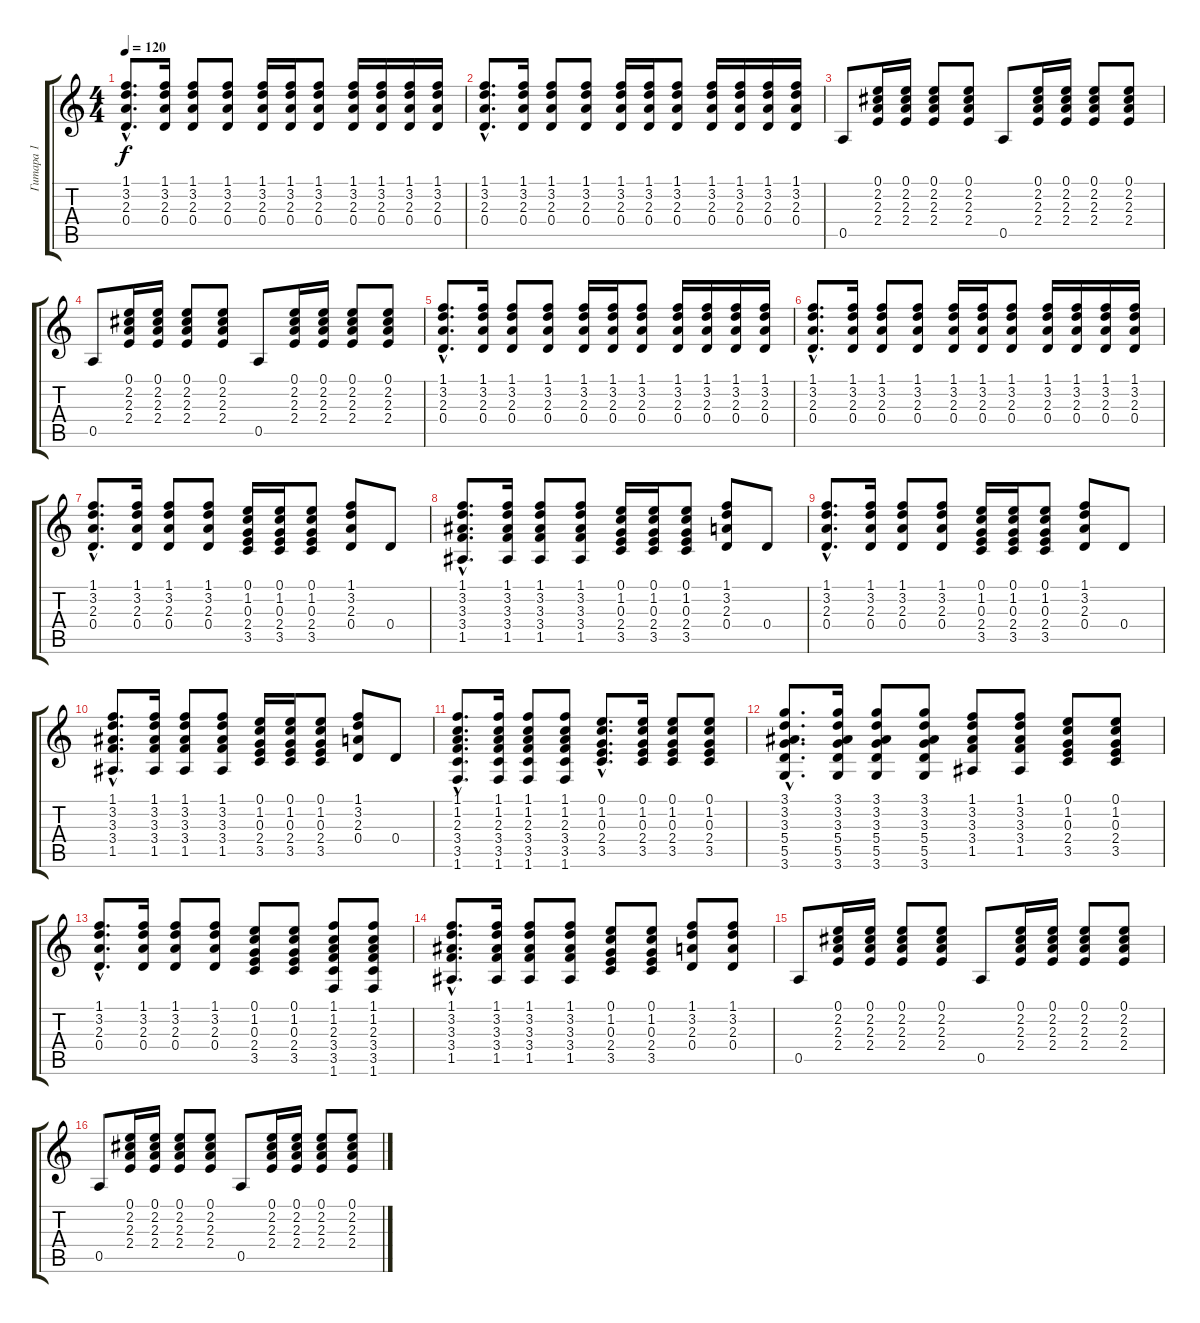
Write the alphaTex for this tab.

\track ("Гитара 1" "Гитара 1") {instrument acousticguitarsteel}
\staff {score tabs}
\tuning (E4 B3 G3 D3 A2 E2) {hide}
\ts (4 4)
\tempo 120
\clef g2
\ks c
(1.1{hac} 3.2{hac} 2.3{hac} 0.4{hac}).8{d dy f} (1.1 3.2 2.3 0.4).16 (1.1 3.2 2.3 0.4).8 (1.1 3.2 2.3 0.4).8 (1.1 3.2 2.3 0.4).16 (1.1 3.2 2.3 0.4).16 (1.1 3.2 2.3 0.4).8 (1.1 3.2 2.3 0.4).16 (1.1 3.2 2.3 0.4).16 (1.1 3.2 2.3 0.4).16 (1.1 3.2 2.3 0.4).16 |
(1.1{hac} 3.2{hac} 2.3{hac} 0.4{hac}).8{d} (1.1 3.2 2.3 0.4).16 (1.1 3.2 2.3 0.4).8 (1.1 3.2 2.3 0.4).8 (1.1 3.2 2.3 0.4).16 (1.1 3.2 2.3 0.4).16 (1.1 3.2 2.3 0.4).8 (1.1 3.2 2.3 0.4).16 (1.1 3.2 2.3 0.4).16 (1.1 3.2 2.3 0.4).16 (1.1 3.2 2.3 0.4).16 |
0.5.8 (0.1 2.2 2.3 2.4).16 (0.1 2.2 2.3 2.4).16 (0.1 2.2 2.3 2.4).8 (0.1 2.2 2.3 2.4).8 0.5.8 (0.1 2.2 2.3 2.4).16 (0.1 2.2 2.3 2.4).16 (0.1 2.2 2.3 2.4).8 (0.1 2.2 2.3 2.4).8 |
0.5.8 (0.1 2.2 2.3 2.4).16 (0.1 2.2 2.3 2.4).16 (0.1 2.2 2.3 2.4).8 (0.1 2.2 2.3 2.4).8 0.5.8 (0.1 2.2 2.3 2.4).16 (0.1 2.2 2.3 2.4).16 (0.1 2.2 2.3 2.4).8 (0.1 2.2 2.3 2.4).8 |
(1.1{hac} 3.2{hac} 2.3{hac} 0.4{hac}).8{d} (1.1 3.2 2.3 0.4).16 (1.1 3.2 2.3 0.4).8 (1.1 3.2 2.3 0.4).8 (1.1 3.2 2.3 0.4).16 (1.1 3.2 2.3 0.4).16 (1.1 3.2 2.3 0.4).8 (1.1 3.2 2.3 0.4).16 (1.1 3.2 2.3 0.4).16 (1.1 3.2 2.3 0.4).16 (1.1 3.2 2.3 0.4).16 |
(1.1{hac} 3.2{hac} 2.3{hac} 0.4{hac}).8{d} (1.1 3.2 2.3 0.4).16 (1.1 3.2 2.3 0.4).8 (1.1 3.2 2.3 0.4).8 (1.1 3.2 2.3 0.4).16 (1.1 3.2 2.3 0.4).16 (1.1 3.2 2.3 0.4).8 (1.1 3.2 2.3 0.4).16 (1.1 3.2 2.3 0.4).16 (1.1 3.2 2.3 0.4).16 (1.1 3.2 2.3 0.4).16 |
(1.1{hac} 3.2{hac} 2.3{hac} 0.4{hac}).8{d} (1.1 3.2 2.3 0.4).16 (1.1 3.2 2.3 0.4).8 (1.1 3.2 2.3 0.4).8 (0.1 1.2 0.3 2.4 3.5).16 (0.1 1.2 0.3 2.4 3.5).16 (0.1 1.2 0.3 2.4 3.5).8 (1.1 3.2 2.3 0.4).8 0.4.8 |
(1.1{hac} 3.2{hac} 3.3{hac} 3.4{hac} 1.5{hac}).8{d} (1.1 3.2 3.3 3.4 1.5).16 (1.1 3.2 3.3 3.4 1.5).8 (1.1 3.2 3.3 3.4 1.5).8 (0.1 1.2 0.3 2.4 3.5).16 (0.1 1.2 0.3 2.4 3.5).16 (0.1 1.2 0.3 2.4 3.5).8 (1.1 3.2 2.3 0.4).8 0.4.8 |
(1.1{hac} 3.2{hac} 2.3{hac} 0.4{hac}).8{d} (1.1 3.2 2.3 0.4).16 (1.1 3.2 2.3 0.4).8 (1.1 3.2 2.3 0.4).8 (0.1 1.2 0.3 2.4 3.5).16 (0.1 1.2 0.3 2.4 3.5).16 (0.1 1.2 0.3 2.4 3.5).8 (1.1 3.2 2.3 0.4).8 0.4.8 |
(1.1{hac} 3.2{hac} 3.3{hac} 3.4{hac} 1.5{hac}).8{d} (1.1 3.2 3.3 3.4 1.5).16 (1.1 3.2 3.3 3.4 1.5).8 (1.1 3.2 3.3 3.4 1.5).8 (0.1 1.2 0.3 2.4 3.5).16 (0.1 1.2 0.3 2.4 3.5).16 (0.1 1.2 0.3 2.4 3.5).8 (1.1 3.2 2.3 0.4).8 0.4.8 |
(1.1{hac} 1.2{hac} 2.3{hac} 3.4{hac} 3.5{hac} 1.6{hac}).8{d} (1.1 1.2 2.3 3.4 3.5 1.6).16 (1.1 1.2 2.3 3.4 3.5 1.6).8 (1.1 1.2 2.3 3.4 3.5 1.6).8 (0.1{hac} 1.2{hac} 0.3{hac} 2.4{hac} 3.5{hac}).8{d} (0.1 1.2 0.3 2.4 3.5).16 (0.1 1.2 0.3 2.4 3.5).8 (0.1 1.2 0.3 2.4 3.5).8 |
(3.1{hac} 3.2{hac} 3.3{hac} 5.4{hac} 5.5{hac} 3.6{hac}).8{d} (3.1 3.2 3.3 5.4 5.5 3.6).16 (3.1 3.2 3.3 5.4 5.5 3.6).8 (3.1 3.2 3.3 5.4 5.5 3.6).8 (1.1 3.2 3.3 3.4 1.5).8 (1.1 3.2 3.3 3.4 1.5).8 (0.1 1.2 0.3 2.4 3.5).8 (0.1 1.2 0.3 2.4 3.5).8 |
(1.1{hac} 3.2{hac} 2.3{hac} 0.4{hac}).8{d} (1.1 3.2 2.3 0.4).16 (1.1 3.2 2.3 0.4).8 (1.1 3.2 2.3 0.4).8 (0.1 1.2 0.3 2.4 3.5).8 (0.1 1.2 0.3 2.4 3.5).8 (1.1 1.2 2.3 3.4 3.5 1.6).8 (1.1 1.2 2.3 3.4 3.5 1.6).8 |
(1.1{hac} 3.2{hac} 3.3{hac} 3.4{hac} 1.5{hac}).8{d} (1.1 3.2 3.3 3.4 1.5).16 (1.1 3.2 3.3 3.4 1.5).8 (1.1 3.2 3.3 3.4 1.5).8 (0.1 1.2 0.3 2.4 3.5).8 (0.1 1.2 0.3 2.4 3.5).8 (1.1 3.2 2.3 0.4).8 (1.1 3.2 2.3 0.4).8 |
0.5.8 (0.1 2.2 2.3 2.4).16 (0.1 2.2 2.3 2.4).16 (0.1 2.2 2.3 2.4).8 (0.1 2.2 2.3 2.4).8 0.5.8 (0.1 2.2 2.3 2.4).16 (0.1 2.2 2.3 2.4).16 (0.1 2.2 2.3 2.4).8 (0.1 2.2 2.3 2.4).8 |
0.5.8 (0.1 2.2 2.3 2.4).16 (0.1 2.2 2.3 2.4).16 (0.1 2.2 2.3 2.4).8 (0.1 2.2 2.3 2.4).8 0.5.8 (0.1 2.2 2.3 2.4).16 (0.1 2.2 2.3 2.4).16 (0.1 2.2 2.3 2.4).8 (0.1 2.2 2.3 2.4).8
